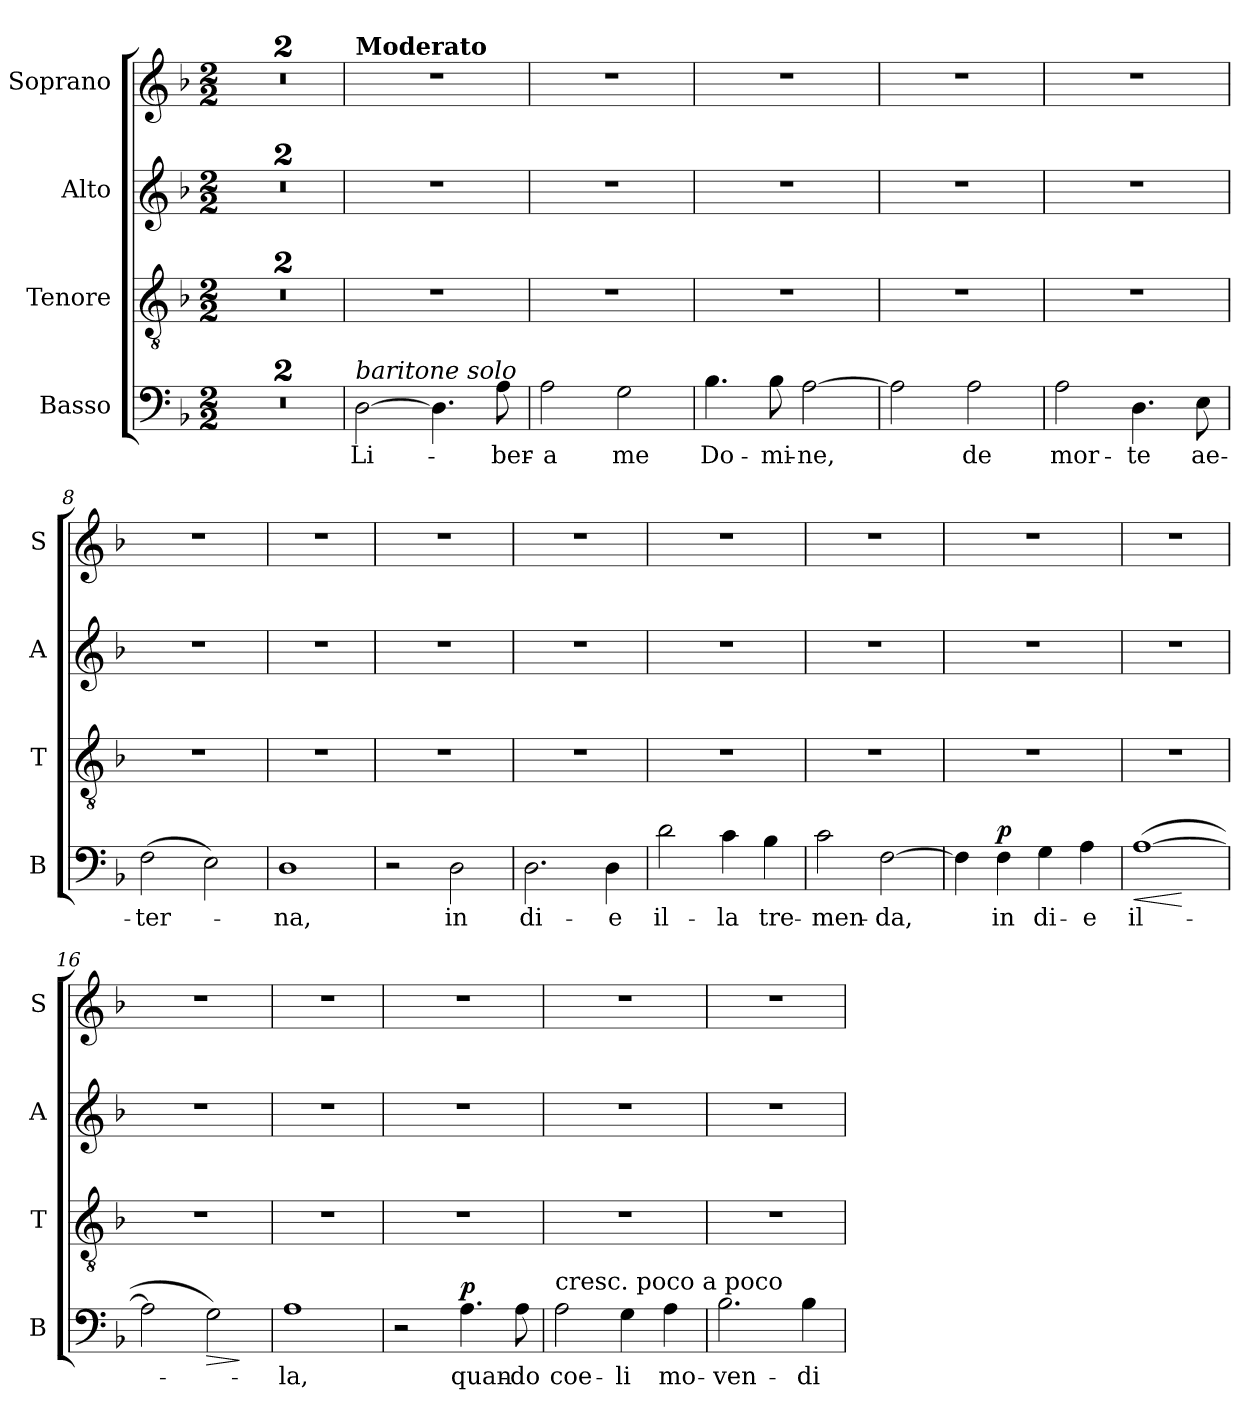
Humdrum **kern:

**kern	**text	**dynam	**kern	**kern	**kern
*part4	*part4	*part4	*part3	*part2	*part1
*staff4	*staff4	*staff4	*staff3	*staff2	*staff1
*I"Basso	*	*	*I"Tenore	*I"Alto	*I"Soprano
*I'B	*	*	*I'T	*I'A	*I'S
*clefF4	*	*	*clefGv2	*clefG2	*clefG2
*k[b-]	*	*	*k[b-]	*k[b-]	*k[b-]
*d:	*	*	*d:	*d:	*d:
*M2/2	*	*	*M2/2	*M2/2	*M2/2
=1	=1	=1	=1	=1	=1
1r	.	.	1r	1r	1r
=2	=2	=2	=2	=2	=2
1r	.	.	1r	1r	1r
=3	=3	=3	=3	=3	=3
*	*	*	*	*	*MM120
!	!	!	!	!	!LO:TX:a:B:t=Moderato
!LO:TX:a:i:t=baritone solo	!	!	!	!	!
!	!LO:LY:b	!	!	!	!
[2D\	Li-	.	1r	1r	1r
4.D\]	.	.	.	.	.
!	!LO:LY:b	!	!	!	!
8A\	-ber-	.	.	.	.
=4	=4	=4	=4	=4	=4
!	!LO:LY:b	!	!	!	!
2A\	-a	.	1r	1r	1r
!	!LO:LY:b	!	!	!	!
2G\	me	.	.	.	.
=5	=5	=5	=5	=5	=5
!	!LO:LY:b	!	!	!	!
4.B-\	Do-	.	1r	1r	1r
!	!LO:LY:b	!	!	!	!
8B-\	-mi-	.	.	.	.
!	!LO:LY:b	!	!	!	!
[2A\	-ne,	.	.	.	.
=6	=6	=6	=6	=6	=6
2A\]	.	.	1r	1r	1r
!	!LO:LY:b	!	!	!	!
2A\	de	.	.	.	.
=7	=7	=7	=7	=7	=7
!	!LO:LY:b	!	!	!	!
2A\	mor-	.	1r	1r	1r
!	!LO:LY:b	!	!	!	!
4.D\	-te	.	.	.	.
!	!LO:LY:b	!	!	!	!
8E\	ae-	.	.	.	.
=8	=8	=8	=8	=8	=8
!	!LO:LY:b	!	!	!	!
(>2F\	-ter-	.	1r	1r	1r
2E\)	.	.	.	.	.
=9	=9	=9	=9	=9	=9
!	!LO:LY:b	!	!	!	!
1D	-na,	.	1r	1r	1r
=10	=10	=10	=10	=10	=10
2r	.	.	1r	1r	1r
!	!LO:LY:b	!	!	!	!
2D\	in	.	.	.	.
=11	=11	=11	=11	=11	=11
!	!LO:LY:b	!	!	!	!
2.D\	di-	.	1r	1r	1r
!	!LO:LY:b	!	!	!	!
4D\	-e	.	.	.	.
=12	=12	=12	=12	=12	=12
!	!LO:LY:b	!	!	!	!
2d\	il-	.	1r	1r	1r
!	!LO:LY:b	!	!	!	!
4c\	-la	.	.	.	.
!	!LO:LY:b	!	!	!	!
4B-\	tre-	.	.	.	.
=13	=13	=13	=13	=13	=13
!	!LO:LY:b	!	!	!	!
2c\	-men-	.	1r	1r	1r
!	!LO:LY:b	!	!	!	!
[2F\	-da,	.	.	.	.
!!LO:LB:g=z
=14	=14	=14	=14	=14	=14
4F\]	.	.	1r	1r	1r
!	!LO:LY:b	!LO:DY:a	!	!	!
4F\	in	p	.	.	.
!	!LO:LY:b	!	!	!	!
4G\	di-	.	.	.	.
!	!LO:LY:b	!	!	!	!
4A\	-e	.	.	.	.
=15	=15	=15	=15	=15	=15
!	!LO:LY:b	!LO:HP:b	!	!	!
(>[1A	il-	<	1r	1r	1r
.	.	[	.	.	.
=16	=16	=16	=16	=16	=16
2A\]	.	.	1r	1r	1r
!	!	!LO:HP:b	!	!	!
2G\)	.	>	.	.	.
.	.	]	.	.	.
=17	=17	=17	=17	=17	=17
!	!LO:LY:b	!	!	!	!
1A	-la,	.	1r	1r	1r
=18	=18	=18	=18	=18	=18
2r	.	.	1r	1r	1r
!	!LO:LY:b	!LO:DY:a	!	!	!
4.A\	quan-	p	.	.	.
!	!LO:LY:b	!	!	!	!
8A\	-do	.	.	.	.
=19	=19	=19	=19	=19	=19
!LO:TX:a:t=cresc. poco a poco	!	!	!	!	!
!	!LO:LY:b	!	!	!	!
2A\	coe-	.	1r	1r	1r
!	!LO:LY:b	!	!	!	!
4G\	-li	.	.	.	.
!	!LO:LY:b	!	!	!	!
4A\	mo-	.	.	.	.
=20	=20	=20	=20	=20	=20
!	!LO:LY:b	!	!	!	!
2.B-\	-ven-	.	1r	1r	1r
!	!LO:LY:b	!	!	!	!
4B-\	-di	.	.	.	.
=	=	=	=	=	=
*-	*-	*-	*-	*-	*-
